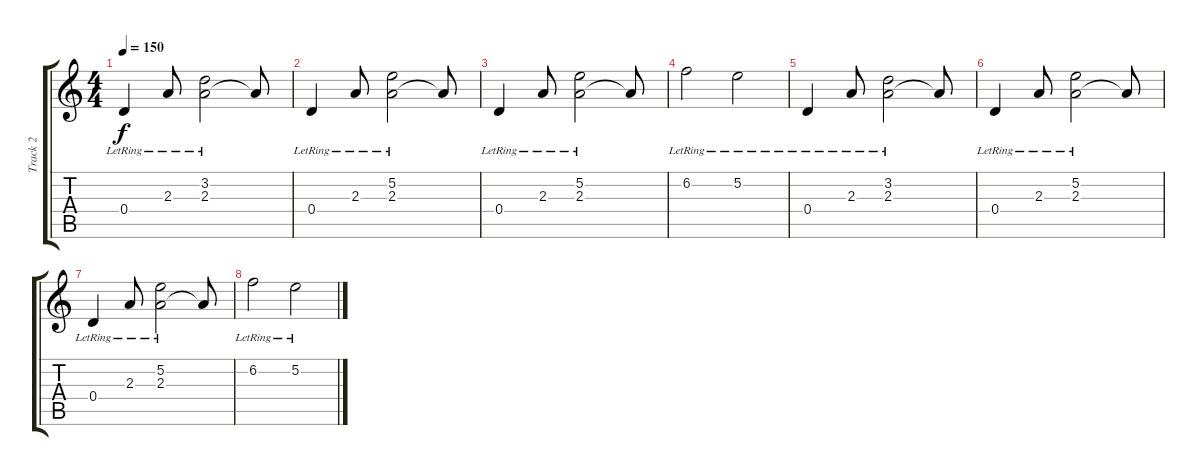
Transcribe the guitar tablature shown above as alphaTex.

\track ("Track 2" "Track 2") {instrument distortionguitar}
\staff {score tabs}
\tuning (E4 B3 G3 D3 A2 D2) {hide}
\ts (4 4)
\tempo 150
\clef g2
\ks c
0.4{lr}.4{dy f} 2.3{lr}.8 (3.2 2.3{lr}).2 2.3{t}.8 |
0.4{lr}.4 2.3{lr}.8 (5.2 2.3{lr}).2 2.3{t}.8 |
0.4{lr}.4 2.3{lr}.8 (5.2 2.3{lr}).2 2.3{t}.8 |
6.2{lr}.2 5.2{lr}.2 |
0.4{lr}.4 2.3{lr}.8 (3.2 2.3{lr}).2 2.3{t}.8 |
0.4{lr}.4 2.3{lr}.8 (5.2 2.3{lr}).2 2.3{t}.8 |
0.4{lr}.4 2.3{lr}.8 (5.2 2.3{lr}).2 2.3{t}.8 |
6.2{lr}.2 5.2{lr}.2
